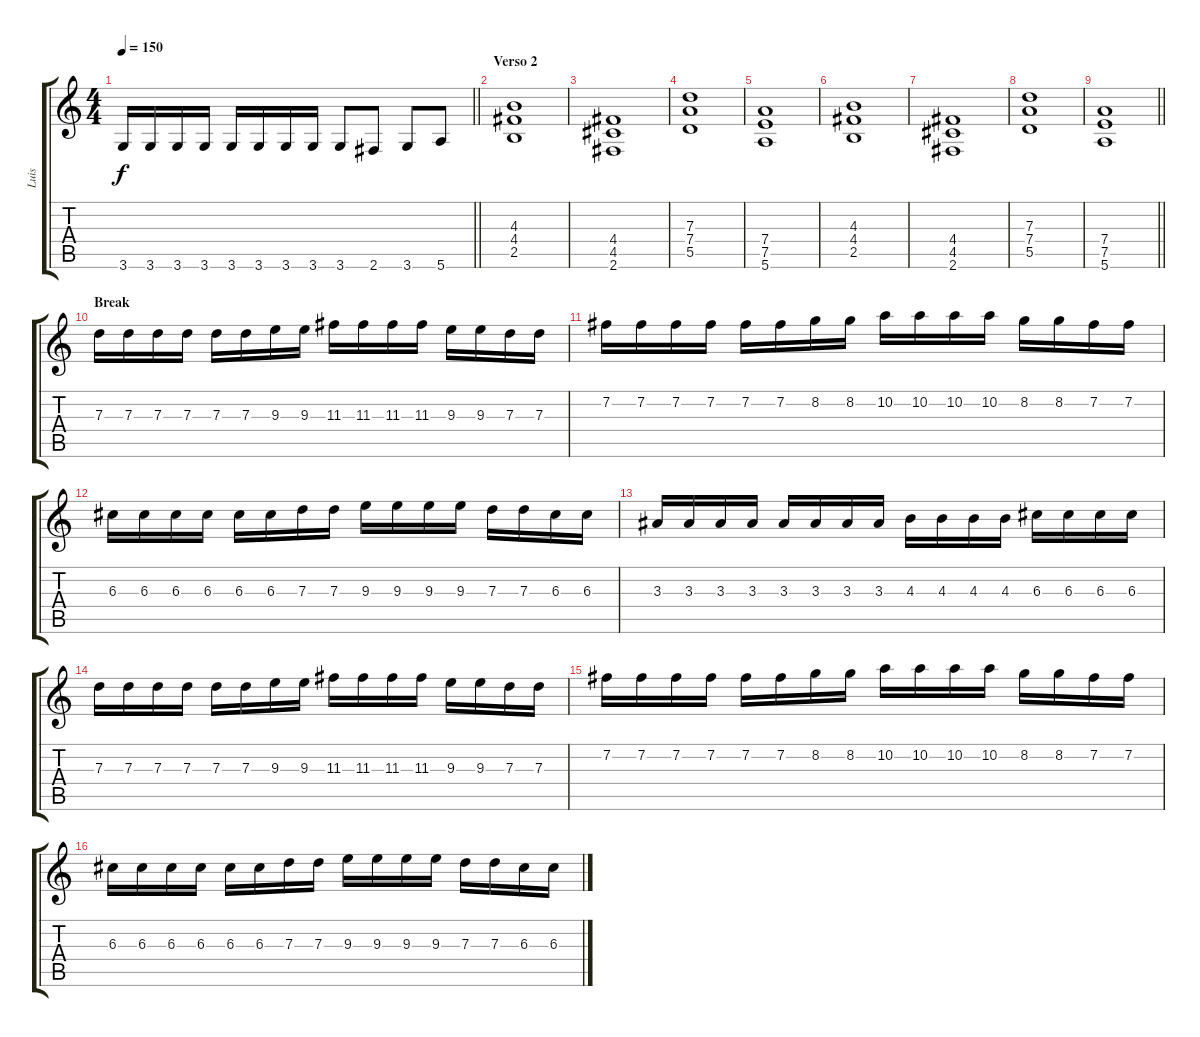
\track ("Luis" "Luis") {instrument distortionguitar}
\staff {score tabs}
\tuning (E4 B3 G3 D3 A2 E2) {hide}
\ts (4 4)
\tempo 150
\clef g2
\barLineRight lightlight
\ks c
3.6.16{dy f} 3.6.16 3.6.16 3.6.16 3.6.16 3.6.16 3.6.16 3.6.16 3.6.8 2.6.8 3.6.8 5.6.8 |
\section ("" "Verso 2")
(4.3 4.4 2.5).1 |
(4.4 4.5 2.6).1 |
(7.3 7.4 5.5).1 |
(7.4 7.5 5.6).1 |
(4.3 4.4 2.5).1 |
(4.4 4.5 2.6).1 |
(7.3 7.4 5.5).1 |
\barLineRight lightlight
(7.4 7.5 5.6).1 |
\section ("" "Break")
7.3.16 7.3.16 7.3.16 7.3.16 7.3.16 7.3.16 9.3.16 9.3.16 11.3.16 11.3.16 11.3.16 11.3.16 9.3.16 9.3.16 7.3.16 7.3.16 |
7.2.16 7.2.16 7.2.16 7.2.16 7.2.16 7.2.16 8.2.16 8.2.16 10.2.16 10.2.16 10.2.16 10.2.16 8.2.16 8.2.16 7.2.16 7.2.16 |
6.3.16 6.3.16 6.3.16 6.3.16 6.3.16 6.3.16 7.3.16 7.3.16 9.3.16 9.3.16 9.3.16 9.3.16 7.3.16 7.3.16 6.3.16 6.3.16 |
3.3.16 3.3.16 3.3.16 3.3.16 3.3.16 3.3.16 3.3.16 3.3.16 4.3.16 4.3.16 4.3.16 4.3.16 6.3.16 6.3.16 6.3.16 6.3.16 |
7.3.16 7.3.16 7.3.16 7.3.16 7.3.16 7.3.16 9.3.16 9.3.16 11.3.16 11.3.16 11.3.16 11.3.16 9.3.16 9.3.16 7.3.16 7.3.16 |
7.2.16 7.2.16 7.2.16 7.2.16 7.2.16 7.2.16 8.2.16 8.2.16 10.2.16 10.2.16 10.2.16 10.2.16 8.2.16 8.2.16 7.2.16 7.2.16 |
6.3.16 6.3.16 6.3.16 6.3.16 6.3.16 6.3.16 7.3.16 7.3.16 9.3.16 9.3.16 9.3.16 9.3.16 7.3.16 7.3.16 6.3.16 6.3.16
